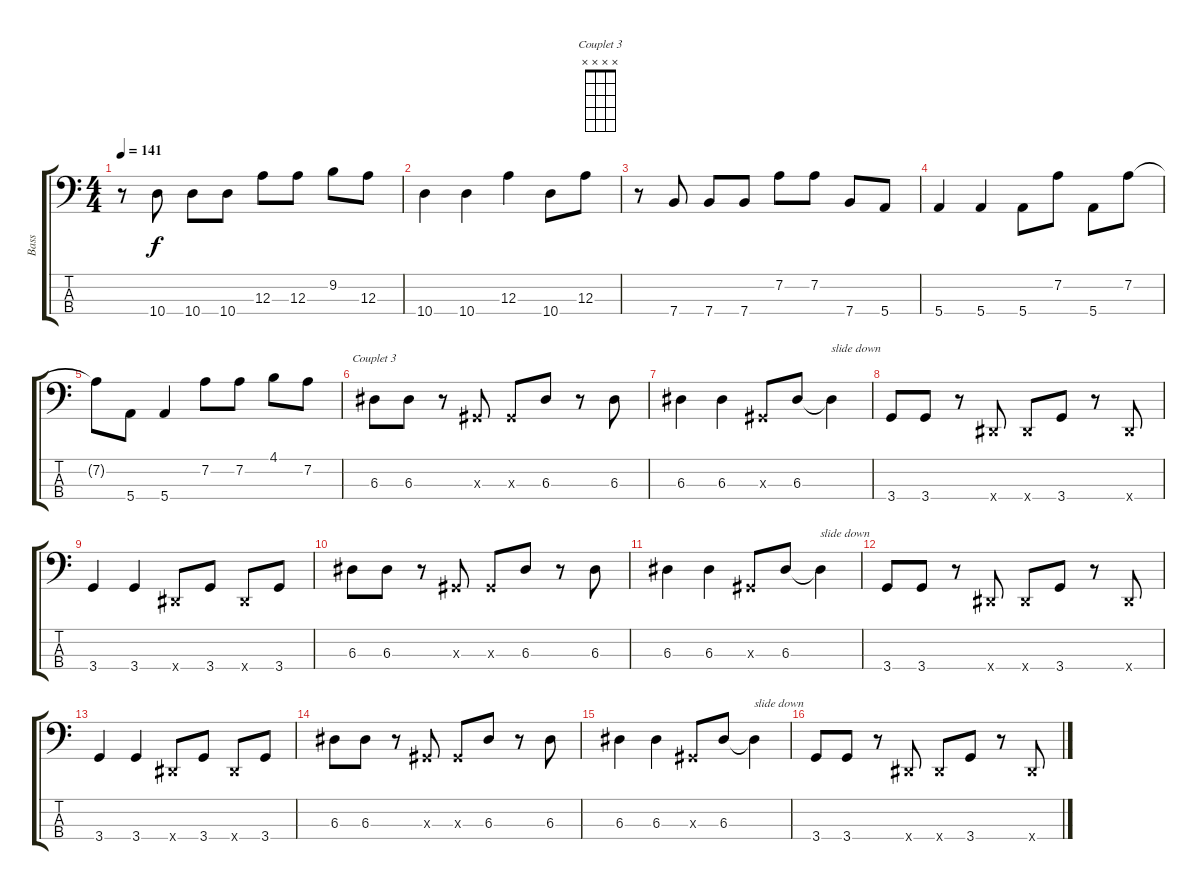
\track ("Bass" "Bass") {instrument electricbassfinger}
\staff {score tabs}
\tuning (G2 D2 A1 E1) {hide}
\chord ("Couplet 3" x x x x) {firstfret 0}
\ts (4 4)
\tempo 141
\clef f4
\ks c
r.8{dy f} 10.4.8 10.4.8 10.4.8 12.3.8 12.3.8 9.2.8 12.3.8 |
10.4.4 10.4.4 12.3.4 10.4.8 12.3.8 |
r.8 7.4.8 7.4.8 7.4.8 7.2.8 7.2.8 7.4.8 5.4.8 |
5.4.4 5.4.4 5.4.8 7.2.8 5.4.8 7.2.8 |
7.2{t}.8 5.4.8 5.4.4 7.2.8 7.2.8 4.1.8 7.2.8 |
6.3.8{ch "Couplet 3"} 6.3.8 r.8 -1.3{x}.8 -1.3{x}.8 6.3.8 r.8 6.3.8 |
6.3.4 6.3.4 -1.3{x}.8 6.3.8 6.3{t}.4{txt "slide down"} |
3.4.8 3.4.8 r.8 -1.4{x}.8 -1.4{x}.8 3.4.8 r.8 -1.4{x}.8 |
3.4.4 3.4.4 -1.4{x}.8 3.4.8 -1.4{x}.8 3.4.8 |
6.3.8 6.3.8 r.8 -1.3{x}.8 -1.3{x}.8 6.3.8 r.8 6.3.8 |
6.3.4 6.3.4 -1.3{x}.8 6.3.8 6.3{t}.4{txt "slide down"} |
3.4.8 3.4.8 r.8 -1.4{x}.8 -1.4{x}.8 3.4.8 r.8 -1.4{x}.8 |
3.4.4 3.4.4 -1.4{x}.8 3.4.8 -1.4{x}.8 3.4.8 |
6.3.8 6.3.8 r.8 -1.3{x}.8 -1.3{x}.8 6.3.8 r.8 6.3.8 |
6.3.4 6.3.4 -1.3{x}.8 6.3.8 6.3{t}.4{txt "slide down"} |
3.4.8 3.4.8 r.8 -1.4{x}.8 -1.4{x}.8 3.4.8 r.8 -1.4{x}.8
